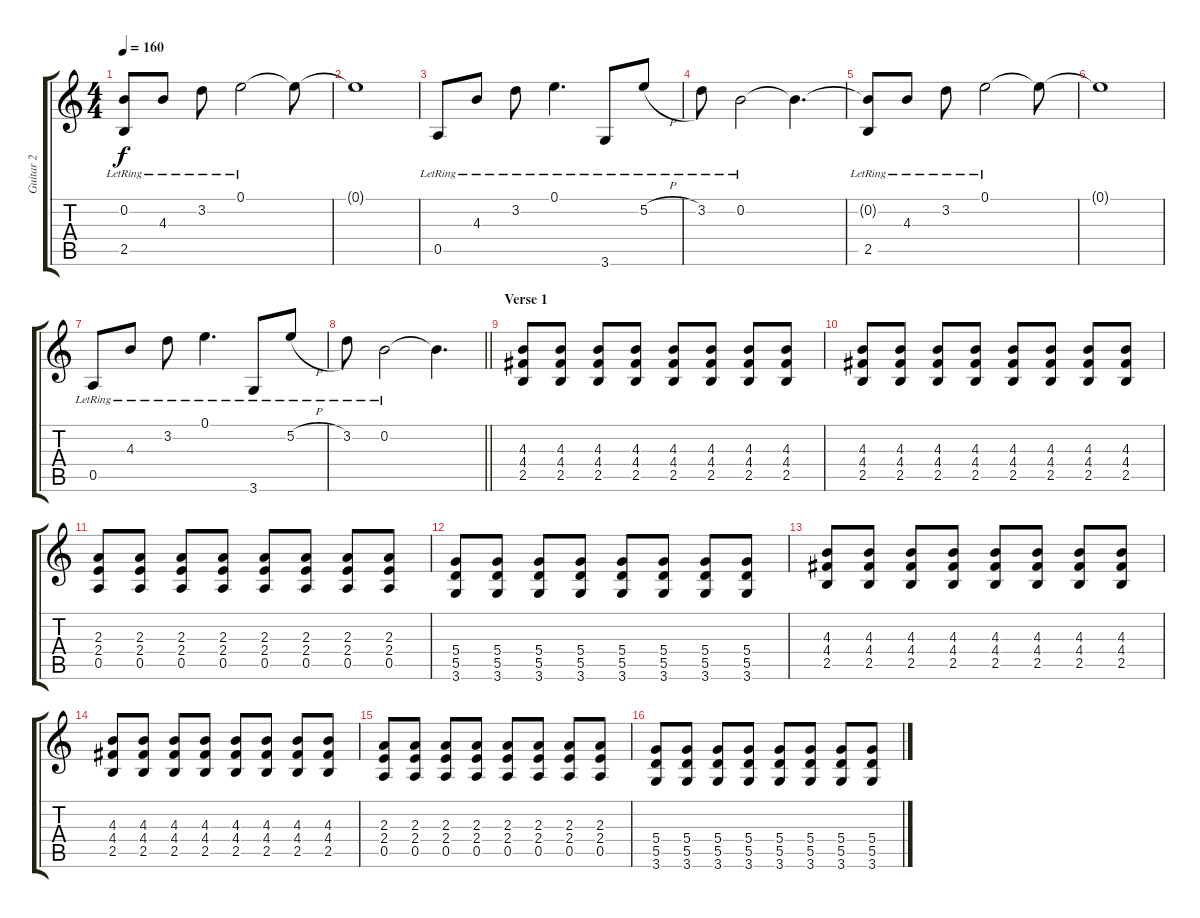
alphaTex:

\track ("Guitar 2" "Guitar 2") {instrument overdrivenguitar}
\staff {score tabs}
\tuning (E4 B3 G3 D3 A2 E2) {hide}
\ts (4 4)
\tempo 160
\clef g2
\ks c
(0.2{t} 2.5{lr}).8{dy f} 4.3{lr}.8 3.2{lr}.8 0.1{lr}.2 0.1{t}.8 |
0.1{t}.1 |
0.5{lr}.8 4.3{lr}.8 3.2{lr}.8 0.1{lr}.4{d} 3.6{lr}.8 5.2{h lr}.8 |
3.2{lr}.8 0.2{lr}.2 0.2{t}.4{d} |
(0.2{t} 2.5{lr}).8 4.3{lr}.8 3.2{lr}.8 0.1{lr}.2 0.1{t}.8 |
0.1{t}.1 |
0.5{lr}.8 4.3{lr}.8 3.2{lr}.8 0.1{lr}.4{d} 3.6{lr}.8 5.2{h lr}.8 |
\barLineRight lightlight
3.2{lr}.8 0.2{lr}.2 0.2{t}.4{d} |
\section ("" "Verse 1")
(4.3 4.4 2.5).8{instrument overdrivenguitar} (4.3 4.4 2.5).8 (4.3 4.4 2.5).8 (4.3 4.4 2.5).8 (4.3 4.4 2.5).8 (4.3 4.4 2.5).8 (4.3 4.4 2.5).8 (4.3 4.4 2.5).8 |
(4.3 4.4 2.5).8 (4.3 4.4 2.5).8 (4.3 4.4 2.5).8 (4.3 4.4 2.5).8 (4.3 4.4 2.5).8 (4.3 4.4 2.5).8 (4.3 4.4 2.5).8 (4.3 4.4 2.5).8 |
(2.3 2.4 0.5).8 (2.3 2.4 0.5).8 (2.3 2.4 0.5).8 (2.3 2.4 0.5).8 (2.3 2.4 0.5).8 (2.3 2.4 0.5).8 (2.3 2.4 0.5).8 (2.3 2.4 0.5).8 |
(5.4 5.5 3.6).8 (5.4 5.5 3.6).8 (5.4 5.5 3.6).8 (5.4 5.5 3.6).8 (5.4 5.5 3.6).8 (5.4 5.5 3.6).8 (5.4 5.5 3.6).8 (5.4 5.5 3.6).8 |
(4.3 4.4 2.5).8 (4.3 4.4 2.5).8 (4.3 4.4 2.5).8 (4.3 4.4 2.5).8 (4.3 4.4 2.5).8 (4.3 4.4 2.5).8 (4.3 4.4 2.5).8 (4.3 4.4 2.5).8 |
(4.3 4.4 2.5).8 (4.3 4.4 2.5).8 (4.3 4.4 2.5).8 (4.3 4.4 2.5).8 (4.3 4.4 2.5).8 (4.3 4.4 2.5).8 (4.3 4.4 2.5).8 (4.3 4.4 2.5).8 |
(2.3 2.4 0.5).8 (2.3 2.4 0.5).8 (2.3 2.4 0.5).8 (2.3 2.4 0.5).8 (2.3 2.4 0.5).8 (2.3 2.4 0.5).8 (2.3 2.4 0.5).8 (2.3 2.4 0.5).8 |
(5.4 5.5 3.6).8 (5.4 5.5 3.6).8 (5.4 5.5 3.6).8 (5.4 5.5 3.6).8 (5.4 5.5 3.6).8 (5.4 5.5 3.6).8 (5.4 5.5 3.6).8 (5.4 5.5 3.6).8
